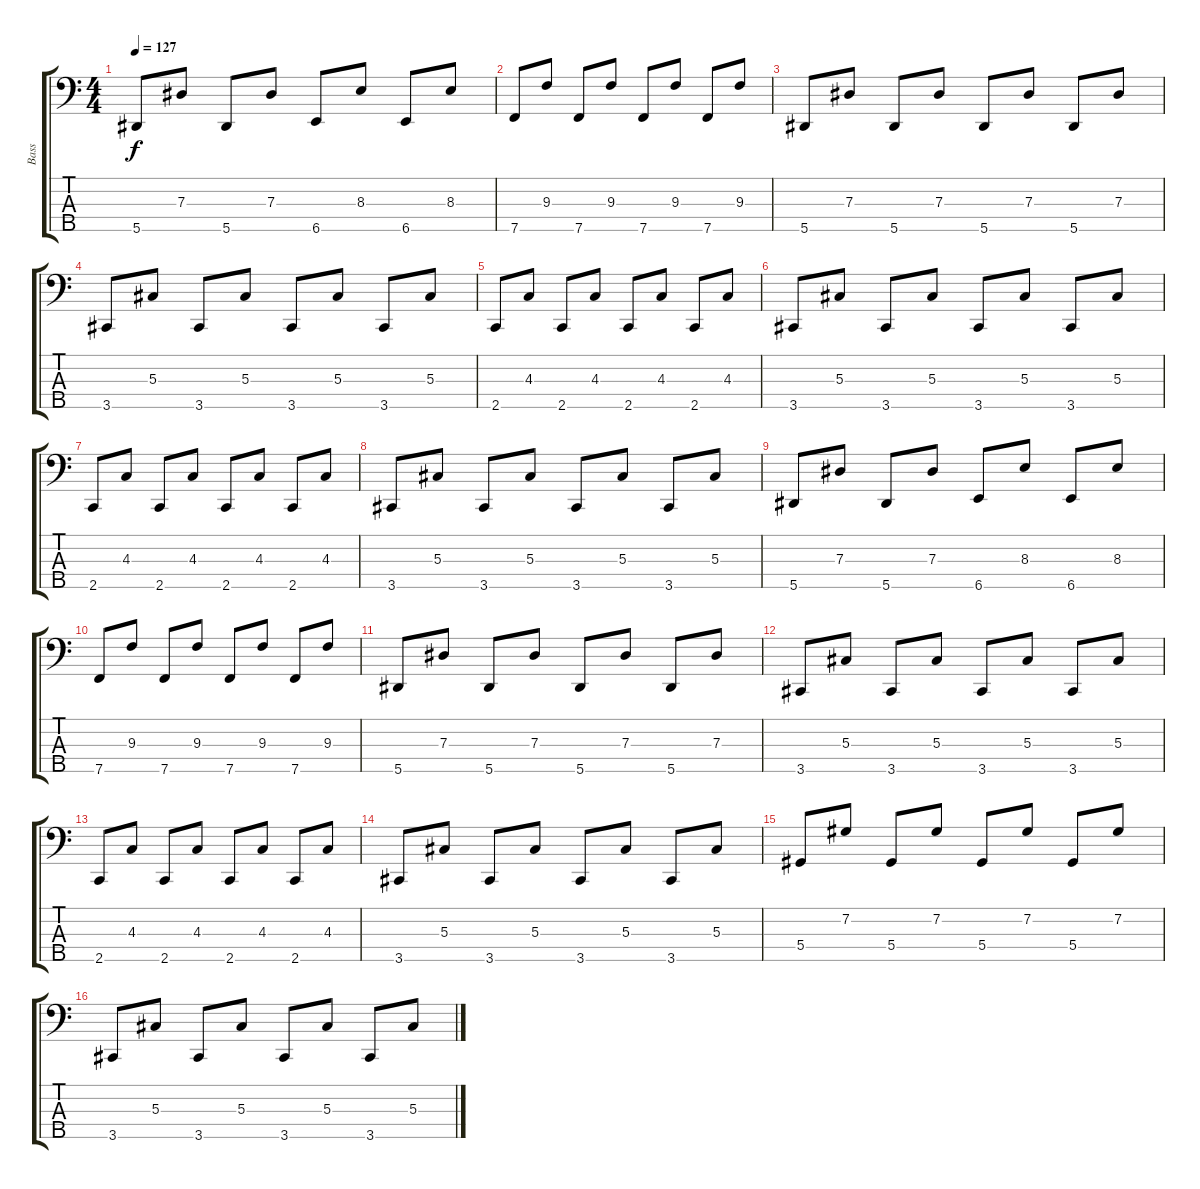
\track ("Bass" "Bass") {instrument synthbass2}
\staff {score tabs}
\tuning (Gb2 Db2 Ab1 Eb1 Bb0) {hide}
\ts (4 4)
\tempo 127
\clef f4
\ks c
5.5.8{dy f} 7.3.8 5.5.8 7.3.8 6.5.8 8.3.8 6.5.8 8.3.8 |
7.5.8 9.3.8 7.5.8 9.3.8 7.5.8 9.3.8 7.5.8 9.3.8 |
5.5.8 7.3.8 5.5.8 7.3.8 5.5.8 7.3.8 5.5.8 7.3.8 |
3.5.8 5.3.8 3.5.8 5.3.8 3.5.8 5.3.8 3.5.8 5.3.8 |
2.5.8 4.3.8 2.5.8 4.3.8 2.5.8 4.3.8 2.5.8 4.3.8 |
3.5.8 5.3.8 3.5.8 5.3.8 3.5.8 5.3.8 3.5.8 5.3.8 |
2.5.8 4.3.8 2.5.8 4.3.8 2.5.8 4.3.8 2.5.8 4.3.8 |
3.5.8 5.3.8 3.5.8 5.3.8 3.5.8 5.3.8 3.5.8 5.3.8 |
5.5.8 7.3.8 5.5.8 7.3.8 6.5.8 8.3.8 6.5.8 8.3.8 |
7.5.8 9.3.8 7.5.8 9.3.8 7.5.8 9.3.8 7.5.8 9.3.8 |
5.5.8 7.3.8 5.5.8 7.3.8 5.5.8 7.3.8 5.5.8 7.3.8 |
3.5.8 5.3.8 3.5.8 5.3.8 3.5.8 5.3.8 3.5.8 5.3.8 |
2.5.8 4.3.8 2.5.8 4.3.8 2.5.8 4.3.8 2.5.8 4.3.8 |
3.5.8 5.3.8 3.5.8 5.3.8 3.5.8 5.3.8 3.5.8 5.3.8 |
5.4.8 7.2.8 5.4.8 7.2.8 5.4.8 7.2.8 5.4.8 7.2.8 |
3.5.8 5.3.8{volume 12} 3.5.8{volume 11} 5.3.8{volume 11} 3.5.8{volume 11} 5.3.8{volume 11} 3.5.8{volume 11} 5.3.8{volume 10}
